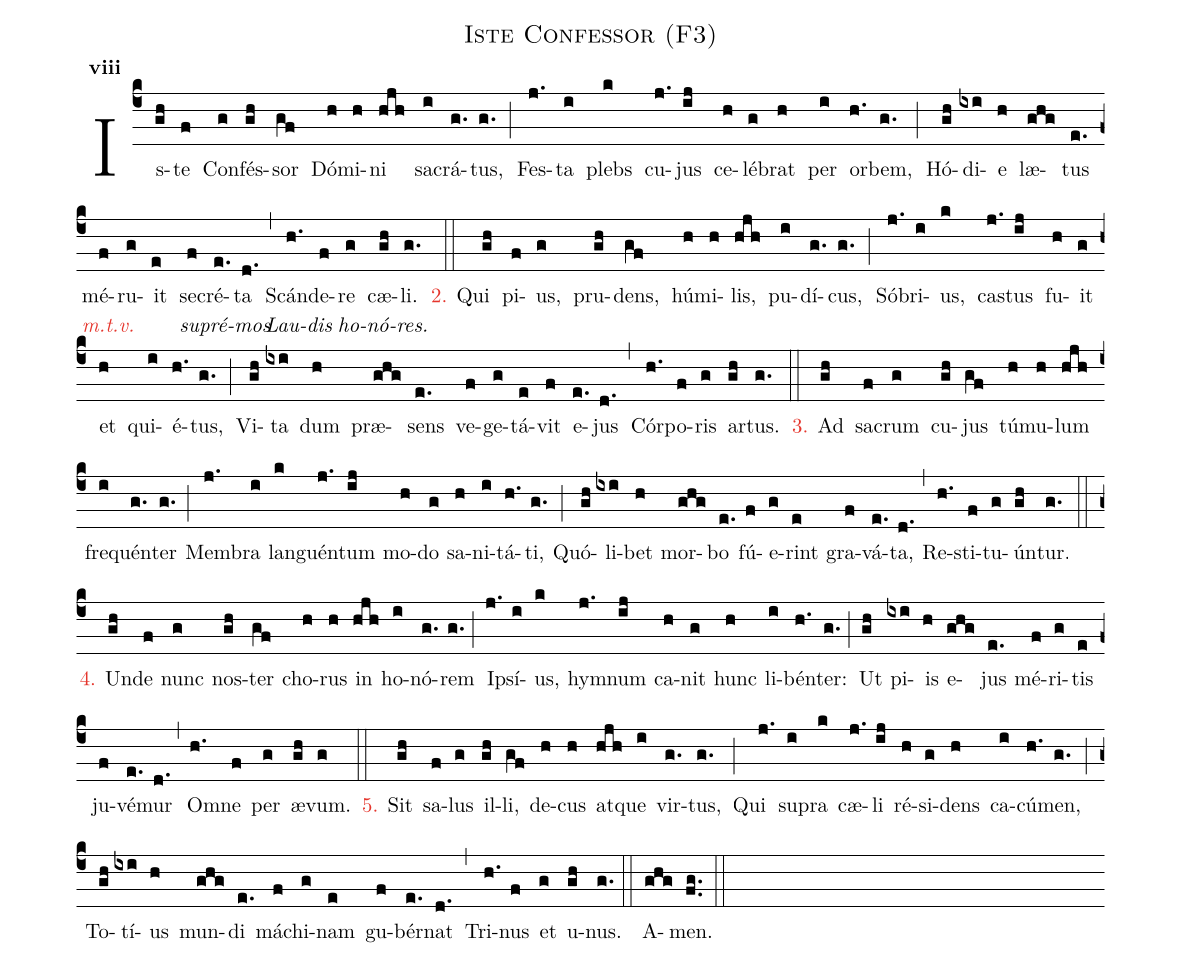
name:Iste Confessor (F3);
office-part:hy;
mode:8;
%%
initial-style: 1;
name: Iste Confessor;
mode: 8;
office-part: Hymnus;
annotation: Hymn.;
annotation: viii;
nabc-lines:1;
%%
(c4) Is(gh)te(f) Con(g)fés(gh)sor(gf) Dó(h)mi(h)ni(hjh) sa(i)crá(g.)tus,(g.) (;)
Fes(j.)ta(i) plebs(k) cu(j.)jus(ij) ce(h)lé(g)brat(h) per(i) or(h.)bem,(g.) (;)
Hó(gh)di(ixi)e(h) læ(ghg)tus(e.) mé[<c>m.t.v.</c>](f)ru(g)it(e) se[supré-mos](f)cré(e.)ta(d.) (,)
Scán[Lau-dis](h.)de(f)re[ho-nó-res.](g) cæ(gh)li.(g.) (::)

<c>2.</c> Qui(gh) pi(f)us,(g) pru(gh)dens,(gf) hú(h)mi(h)lis,(hjh) pu(i)dí(g.)cus,(g.) (;)
Só(j.)bri(i)us,(k) cas(j.)tus(ij) fu(h)it(g) et(h) qui(i)é(h.)tus,(g.) (;)
Vi(gh)ta(ixi) dum(h) præ(ghg)sens(e.) ve(f)ge(g)tá(e)vit(f) e(e.)jus(d.) (,)
Cór(h.)po(f)ris(g) ar(gh)tus.(g.) (::)

<c>3.</c> Ad(gh) sa(f)crum(g) cu(gh)jus(gf) tú(h)mu(h)lum(hjh) fre(i)quén(g.)ter(g.) (;)
Mem(j.)bra(i) lan(k)guén(j.)tum(ij) mo(h)do(g) sa(h)ni(i)tá(h.)ti,(g.) (;)
Quó(gh)li(ixi)bet(h) mor(ghg)bo(e.) fú(f)e(g)rint(e) gra(f)vá(e.)ta,(d.) (,)
Re(h.)sti(f)tu(g)ún(gh)tur.(g.) (::)

<c>4.</c> Un(gh)de(f) nunc(g) nos(gh)ter(gf) cho(h)rus(h) in(hjh) ho(i)nó(g.)rem(g.) (;)
Ip(j.)sí(i)us,(k) hym(j.)num(ij) ca(h)nit(g) hunc(h) li(i)bén(h.)ter:(g.) (;)
Ut(gh) pi(ixi)is(h) e(ghg)jus(e.) mé(f)ri(g)tis(e) ju(f)vé(e.)mur(d.) (,)
Om(h.)ne(f) per(g) æ(gh)vum.(g) (::)

<c>5.</c> Sit(gh) sa(f)lus(g) il(gh)li,(gf) de(h)cus(h) at(hjh)que(i) vir(g.)tus,(g.) (;)
Qui(j.) su(i)pra(k) cæ(j.)li(ij) ré(h)si(g)dens(h) ca(i)cú(h.)men,(g.) (;)
To(gh)tí(ixi)us(h) mun(ghg)di(e.) má(f)chi(g)nam(e) gu(f)bér(e.)nat(d.) (,)
Tri(h.)nus(f) et(g) u(gh)nus.(g.) (::)
A(ghg)men.(fg..) (::)
